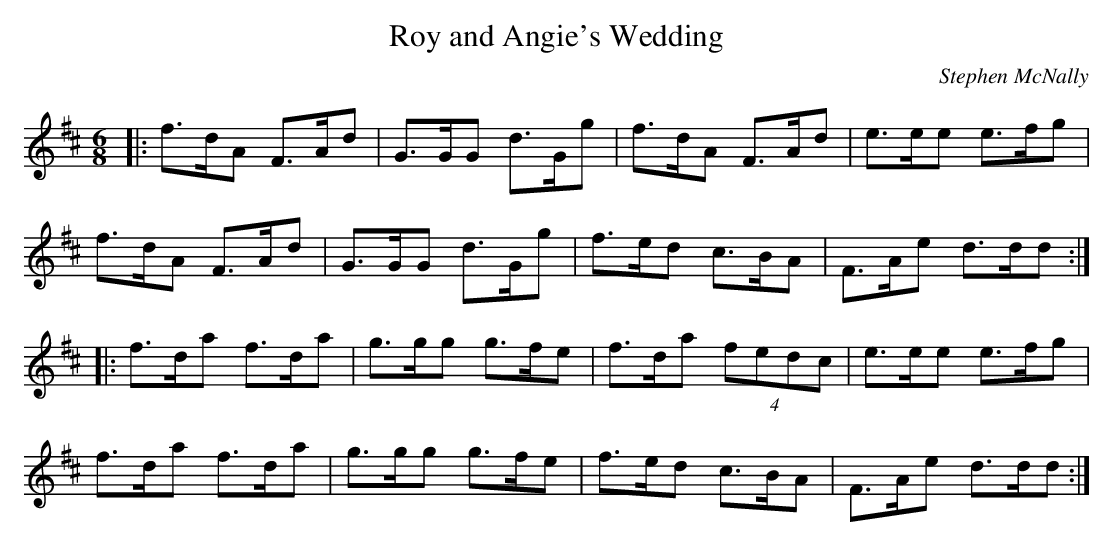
X:1
T:Roy and Angie's Wedding
M:6/8
L:1/8
C:Stephen McNally
K:D
|:f>dA F>Ad|G>GG d>Gg|f>dA F>Ad|e>ee e>fg|
f>dA F>Ad|G>GG d>Gg|f>ed c>BA|F>Ae d>dd:|
|:f>da f>da|g>gg g>fe|f>da (4fedc|e>ee e>fg|
f>da f>da|g>gg g>fe|f>ed c>BA|F>Ae d>dd:|
